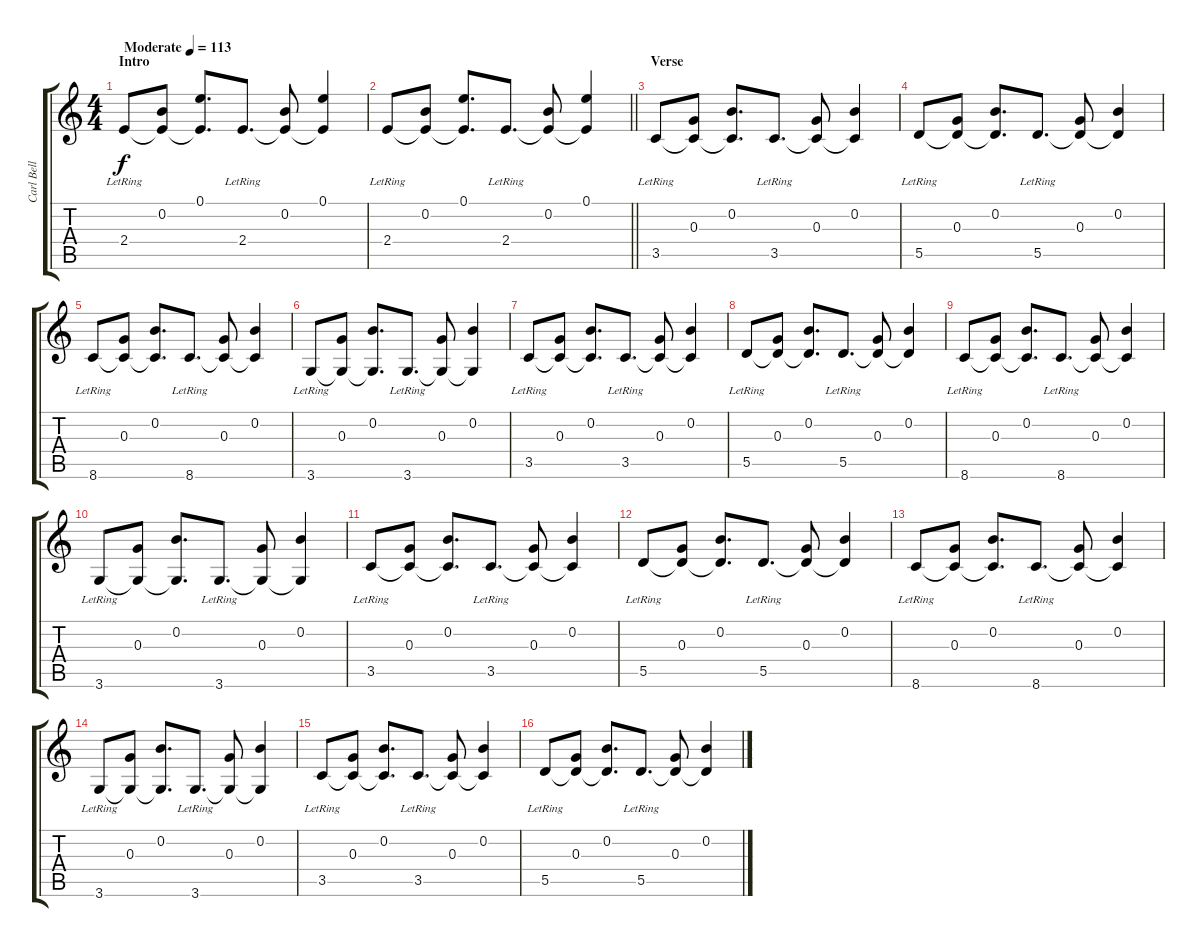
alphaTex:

\track ("Carl Bell (Rhythm Guitar)" "Carl Bell ") {instrument acousticguitarsteel}
\staff {score tabs}
\tuning (E4 B3 G3 D3 A2 E2) {hide}
\ts (4 4)
\section ("" "Intro")
\tempo (113 "Moderate")
\clef g2
\ks c
2.4{lr}.8{dy f instrument acousticguitarsteel} (0.2 2.4{t}).8 (0.1 2.4{t}).8{d} 2.4{lr}.8{d} (0.2 2.4{t}).8 (0.1 2.4{t}).4 |
\barLineRight lightlight
2.4{lr}.8 (0.2 2.4{t}).8 (0.1 2.4{t}).8{d} 2.4{lr}.8{d} (0.2 2.4{t}).8 (0.1 2.4{t}).4 |
\section ("" "Verse")
3.5{lr}.8 (0.3 3.5{t}).8 (0.2 3.5{t}).8{d} 3.5{lr}.8{d} (0.3 3.5{t}).8 (0.2 3.5{t}).4 |
5.5{lr}.8 (0.3 5.5{t}).8 (0.2 5.5{t}).8{d} 5.5{lr}.8{d} (0.3 5.5{t}).8 (0.2 5.5{t}).4 |
8.6{lr}.8 (0.3 8.6{t}).8 (0.2 8.6{t}).8{d} 8.6{lr}.8{d} (0.3 8.6{t}).8 (0.2 8.6{t}).4 |
3.6{lr}.8 (0.3 3.6{t}).8 (0.2 3.6{t}).8{d} 3.6{lr}.8{d} (0.3 3.6{t}).8 (0.2 3.6{t}).4 |
3.5{lr}.8 (0.3 3.5{t}).8 (0.2 3.5{t}).8{d} 3.5{lr}.8{d} (0.3 3.5{t}).8 (0.2 3.5{t}).4 |
5.5{lr}.8 (0.3 5.5{t}).8 (0.2 5.5{t}).8{d} 5.5{lr}.8{d} (0.3 5.5{t}).8 (0.2 5.5{t}).4 |
8.6{lr}.8 (0.3 8.6{t}).8 (0.2 8.6{t}).8{d} 8.6{lr}.8{d} (0.3 8.6{t}).8 (0.2 8.6{t}).4 |
3.6{lr}.8 (0.3 3.6{t}).8 (0.2 3.6{t}).8{d} 3.6{lr}.8{d} (0.3 3.6{t}).8 (0.2 3.6{t}).4 |
3.5{lr}.8 (0.3 3.5{t}).8 (0.2 3.5{t}).8{d} 3.5{lr}.8{d} (0.3 3.5{t}).8 (0.2 3.5{t}).4 |
5.5{lr}.8 (0.3 5.5{t}).8 (0.2 5.5{t}).8{d} 5.5{lr}.8{d} (0.3 5.5{t}).8 (0.2 5.5{t}).4 |
8.6{lr}.8 (0.3 8.6{t}).8 (0.2 8.6{t}).8{d} 8.6{lr}.8{d} (0.3 8.6{t}).8 (0.2 8.6{t}).4 |
3.6{lr}.8 (0.3 3.6{t}).8 (0.2 3.6{t}).8{d} 3.6{lr}.8{d} (0.3 3.6{t}).8 (0.2 3.6{t}).4 |
3.5{lr}.8 (0.3 3.5{t}).8 (0.2 3.5{t}).8{d} 3.5{lr}.8{d} (0.3 3.5{t}).8 (0.2 3.5{t}).4 |
5.5{lr}.8 (0.3 5.5{t}).8 (0.2 5.5{t}).8{d} 5.5{lr}.8{d} (0.3 5.5{t}).8 (0.2 5.5{t}).4
